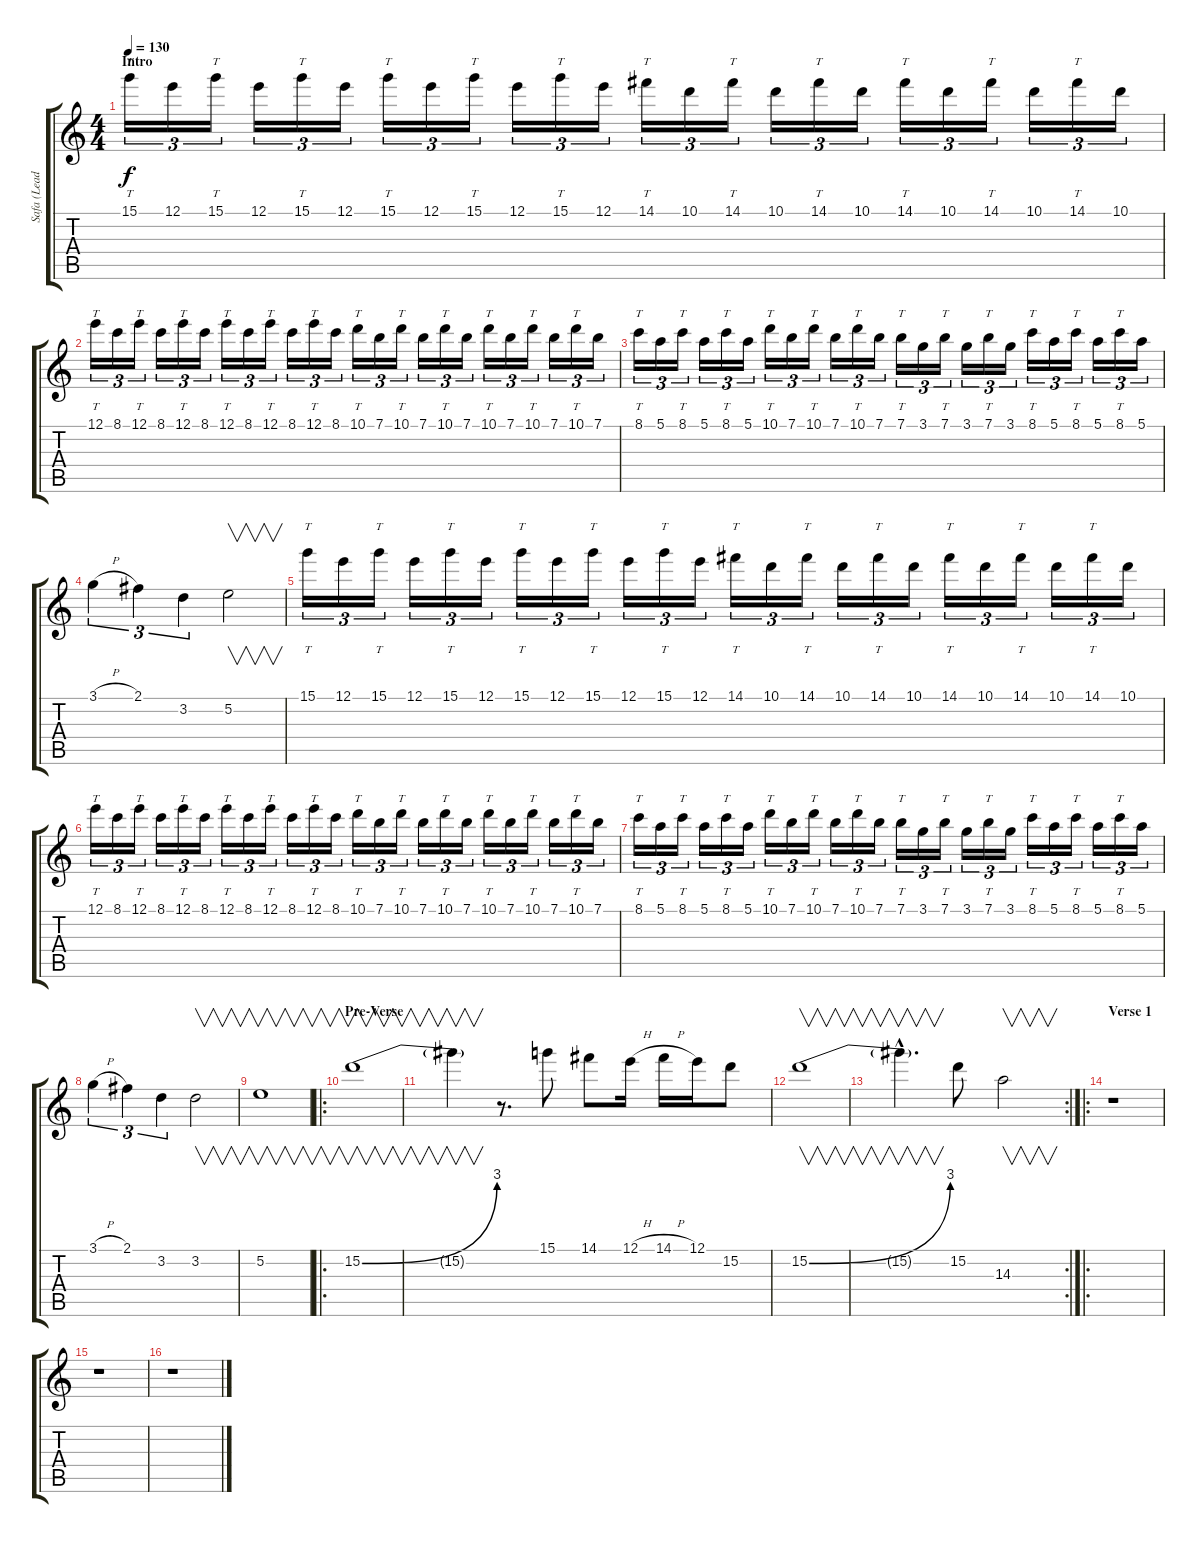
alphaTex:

\track ("Safa (Lead)" "Safa (Lead") {instrument distortionguitar}
\staff {score tabs}
\tuning (E4 B3 G3 D3 A2 E2) {hide}
\ts (4 4)
\section ("" "Intro")
\tempo 130
\clef g2
\ks c
15.1.16{tt tu (3 2) dy f instrument distortionguitar} 12.1.16{tu (3 2)} 15.1.16{tt tu (3 2)} 12.1.16{tu (3 2)} 15.1.16{tt tu (3 2)} 12.1.16{tu (3 2)} 15.1.16{tt tu (3 2)} 12.1.16{tu (3 2)} 15.1.16{tt tu (3 2)} 12.1.16{tu (3 2)} 15.1.16{tt tu (3 2)} 12.1.16{tu (3 2)} 14.1.16{tt tu (3 2)} 10.1.16{tu (3 2)} 14.1.16{tt tu (3 2)} 10.1.16{tu (3 2)} 14.1.16{tt tu (3 2)} 10.1.16{tu (3 2)} 14.1.16{tt tu (3 2)} 10.1.16{tu (3 2)} 14.1.16{tt tu (3 2)} 10.1.16{tu (3 2)} 14.1.16{tt tu (3 2)} 10.1.16{tu (3 2)} |
12.1.16{tt tu (3 2)} 8.1.16{tu (3 2)} 12.1.16{tt tu (3 2)} 8.1.16{tu (3 2)} 12.1.16{tt tu (3 2)} 8.1.16{tu (3 2)} 12.1.16{tt tu (3 2)} 8.1.16{tu (3 2)} 12.1.16{tt tu (3 2)} 8.1.16{tu (3 2)} 12.1.16{tt tu (3 2)} 8.1.16{tu (3 2)} 10.1.16{tt tu (3 2)} 7.1.16{tu (3 2)} 10.1.16{tt tu (3 2)} 7.1.16{tu (3 2)} 10.1.16{tt tu (3 2)} 7.1.16{tu (3 2)} 10.1.16{tt tu (3 2)} 7.1.16{tu (3 2)} 10.1.16{tt tu (3 2)} 7.1.16{tu (3 2)} 10.1.16{tt tu (3 2)} 7.1.16{tu (3 2)} |
8.1.16{tt tu (3 2)} 5.1.16{tu (3 2)} 8.1.16{tt tu (3 2)} 5.1.16{tu (3 2)} 8.1.16{tt tu (3 2)} 5.1.16{tu (3 2)} 10.1.16{tt tu (3 2)} 7.1.16{tu (3 2)} 10.1.16{tt tu (3 2)} 7.1.16{tu (3 2)} 10.1.16{tt tu (3 2)} 7.1.16{tu (3 2)} 7.1.16{tt tu (3 2)} 3.1.16{tu (3 2)} 7.1.16{tt tu (3 2)} 3.1.16{tu (3 2)} 7.1.16{tt tu (3 2)} 3.1.16{tu (3 2)} 8.1.16{tt tu (3 2)} 5.1.16{tu (3 2)} 8.1.16{tt tu (3 2)} 5.1.16{tu (3 2)} 8.1.16{tt tu (3 2)} 5.1.16{tu (3 2)} |
3.1{h}.4{tu (3 2)} 2.1.4{tu (3 2)} 3.2.4{tu (3 2)} 5.2.2{v} |
15.1.16{tt tu (3 2)} 12.1.16{tu (3 2)} 15.1.16{tt tu (3 2)} 12.1.16{tu (3 2)} 15.1.16{tt tu (3 2)} 12.1.16{tu (3 2)} 15.1.16{tt tu (3 2)} 12.1.16{tu (3 2)} 15.1.16{tt tu (3 2)} 12.1.16{tu (3 2)} 15.1.16{tt tu (3 2)} 12.1.16{tu (3 2)} 14.1.16{tt tu (3 2)} 10.1.16{tu (3 2)} 14.1.16{tt tu (3 2)} 10.1.16{tu (3 2)} 14.1.16{tt tu (3 2)} 10.1.16{tu (3 2)} 14.1.16{tt tu (3 2)} 10.1.16{tu (3 2)} 14.1.16{tt tu (3 2)} 10.1.16{tu (3 2)} 14.1.16{tt tu (3 2)} 10.1.16{tu (3 2)} |
12.1.16{tt tu (3 2)} 8.1.16{tu (3 2)} 12.1.16{tt tu (3 2)} 8.1.16{tu (3 2)} 12.1.16{tt tu (3 2)} 8.1.16{tu (3 2)} 12.1.16{tt tu (3 2)} 8.1.16{tu (3 2)} 12.1.16{tt tu (3 2)} 8.1.16{tu (3 2)} 12.1.16{tt tu (3 2)} 8.1.16{tu (3 2)} 10.1.16{tt tu (3 2)} 7.1.16{tu (3 2)} 10.1.16{tt tu (3 2)} 7.1.16{tu (3 2)} 10.1.16{tt tu (3 2)} 7.1.16{tu (3 2)} 10.1.16{tt tu (3 2)} 7.1.16{tu (3 2)} 10.1.16{tt tu (3 2)} 7.1.16{tu (3 2)} 10.1.16{tt tu (3 2)} 7.1.16{tu (3 2)} |
8.1.16{tt tu (3 2)} 5.1.16{tu (3 2)} 8.1.16{tt tu (3 2)} 5.1.16{tu (3 2)} 8.1.16{tt tu (3 2)} 5.1.16{tu (3 2)} 10.1.16{tt tu (3 2)} 7.1.16{tu (3 2)} 10.1.16{tt tu (3 2)} 7.1.16{tu (3 2)} 10.1.16{tt tu (3 2)} 7.1.16{tu (3 2)} 7.1.16{tt tu (3 2)} 3.1.16{tu (3 2)} 7.1.16{tt tu (3 2)} 3.1.16{tu (3 2)} 7.1.16{tt tu (3 2)} 3.1.16{tu (3 2)} 8.1.16{tt tu (3 2)} 5.1.16{tu (3 2)} 8.1.16{tt tu (3 2)} 5.1.16{tu (3 2)} 8.1.16{tt tu (3 2)} 5.1.16{tu (3 2)} |
3.1{h}.4{tu (3 2)} 2.1.4{tu (3 2)} 3.2.4{tu (3 2)} 3.2.2{v} |
5.2.1{v} |
\ro
\section ("" "Pre-Verse")
15.2{be (bend 0 0 60 12)}.1{v} |
15.2{t}.4{v} r.8{d} 15.1.8 14.1.8 12.1{h}.16 14.1{h}.16 12.1.16 15.2.8 |
15.2{be (bend 0 0 60 12)}.1{v} |
\rc 2
15.2{hac t}.4{v d} 15.2.8 14.3.2{v} |
\ro
\section ("" "Verse 1")
r.1 |
r.1 |
r.1
